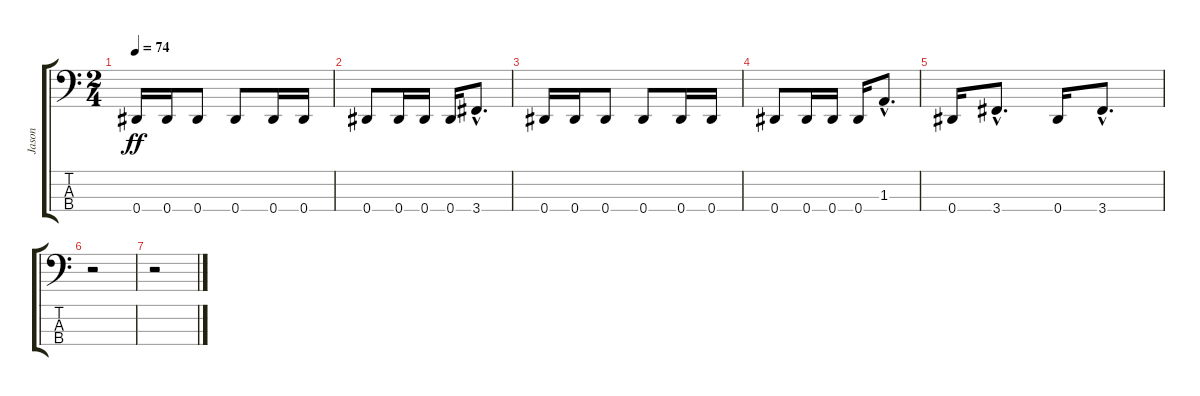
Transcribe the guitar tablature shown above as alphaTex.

\track ("Jason" "Jason") {instrument electricbasspick}
\staff {score tabs}
\tuning (Gb2 Db2 Ab1 Eb1) {hide}
\ts (2 4)
\tempo 74
\clef f4
\ks c
0.4.16{dy ff} 0.4.16 0.4.8 0.4.8 0.4.16 0.4.16 |
0.4.8 0.4.16 0.4.16 0.4.16 3.4{hac}.8{d} |
0.4.16 0.4.16 0.4.8 0.4.8 0.4.16 0.4.16 |
0.4.8 0.4.16 0.4.16 0.4.16 1.3{hac}.8{d} |
0.4.16 3.4{hac}.8{d} 0.4.16 3.4{hac}.8{d} |
r.2 |
r.2
